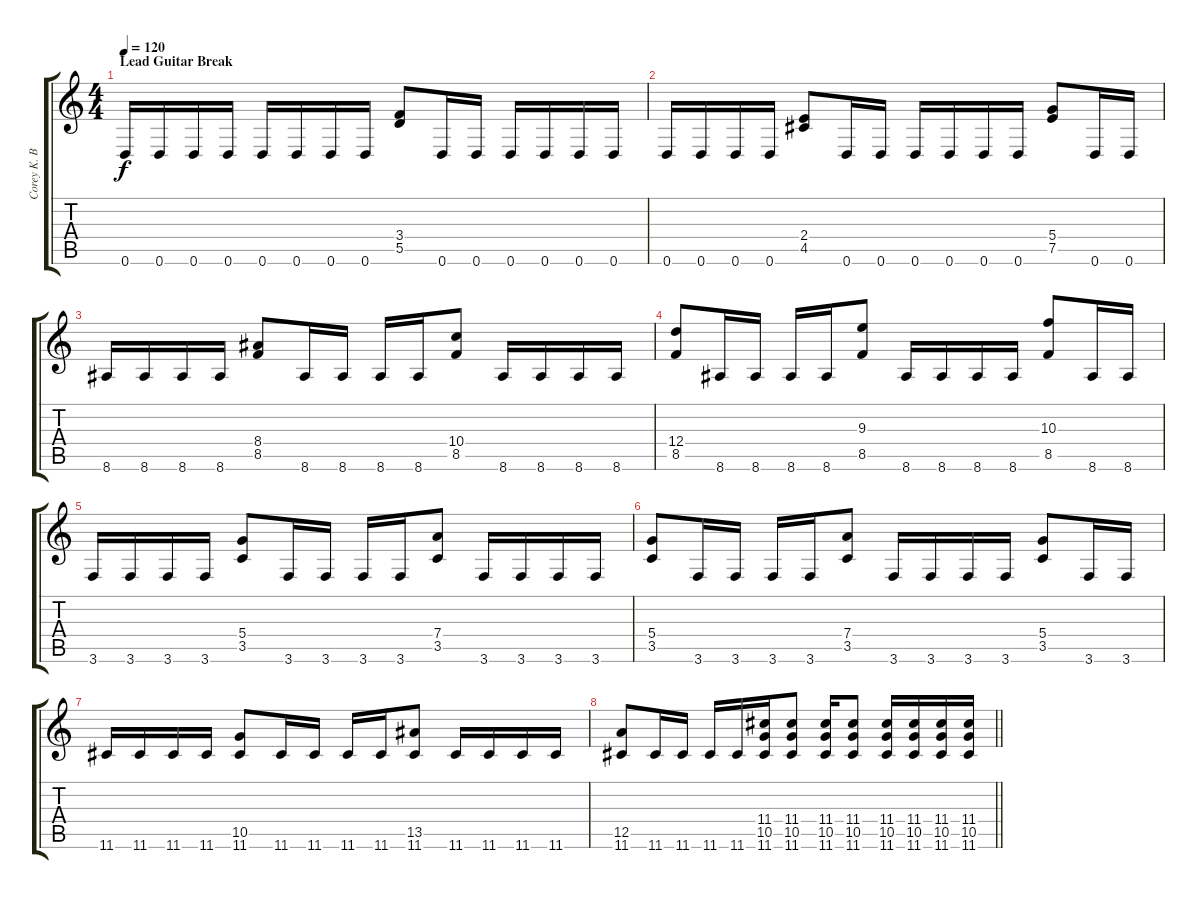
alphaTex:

\track ("Corey K. Beaulieu" "Corey K. B") {instrument distortionguitar}
\staff {score tabs}
\tuning (E4 B3 G3 D3 A2 D2) {hide}
\ts (4 4)
\section ("" "Lead Guitar Break")
\tempo 120
\clef g2
\ks c
0.6.16{dy f} 0.6.16 0.6.16 0.6.16 0.6.16 0.6.16 0.6.16 0.6.16 (3.4 5.5).8 0.6.16 0.6.16 0.6.16 0.6.16 0.6.16 0.6.16 |
0.6.16 0.6.16 0.6.16 0.6.16 (2.4 4.5).8 0.6.16 0.6.16 0.6.16 0.6.16 0.6.16 0.6.16 (5.4 7.5).8 0.6.16 0.6.16 |
8.6.16 8.6.16 8.6.16 8.6.16 (8.4 8.5).8 8.6.16 8.6.16 8.6.16 8.6.16 (10.4 8.5).8 8.6.16 8.6.16 8.6.16 8.6.16 |
(12.4 8.5).8 8.6.16 8.6.16 8.6.16 8.6.16 (9.3 8.5).8 8.6.16 8.6.16 8.6.16 8.6.16 (10.3 8.5).8 8.6.16 8.6.16 |
3.6.16 3.6.16 3.6.16 3.6.16 (5.4 3.5).8 3.6.16 3.6.16 3.6.16 3.6.16 (7.4 3.5).8 3.6.16 3.6.16 3.6.16 3.6.16 |
(5.4 3.5).8 3.6.16 3.6.16 3.6.16 3.6.16 (7.4 3.5).8 3.6.16 3.6.16 3.6.16 3.6.16 (5.4 3.5).8 3.6.16 3.6.16 |
11.6.16 11.6.16 11.6.16 11.6.16 (10.5 11.6).8 11.6.16 11.6.16 11.6.16 11.6.16 (13.5 11.6).8 11.6.16 11.6.16 11.6.16 11.6.16 |
\barLineRight lightlight
(12.5 11.6).8 11.6.16 11.6.16 11.6.16 11.6.16 (11.4 10.5 11.6).16 (11.4 10.5 11.6).8 (11.4 10.5 11.6).16 (11.4 10.5 11.6).8 (11.4 10.5 11.6).16 (11.4 10.5 11.6).16 (11.4 10.5 11.6).16 (11.4 10.5 11.6).16
